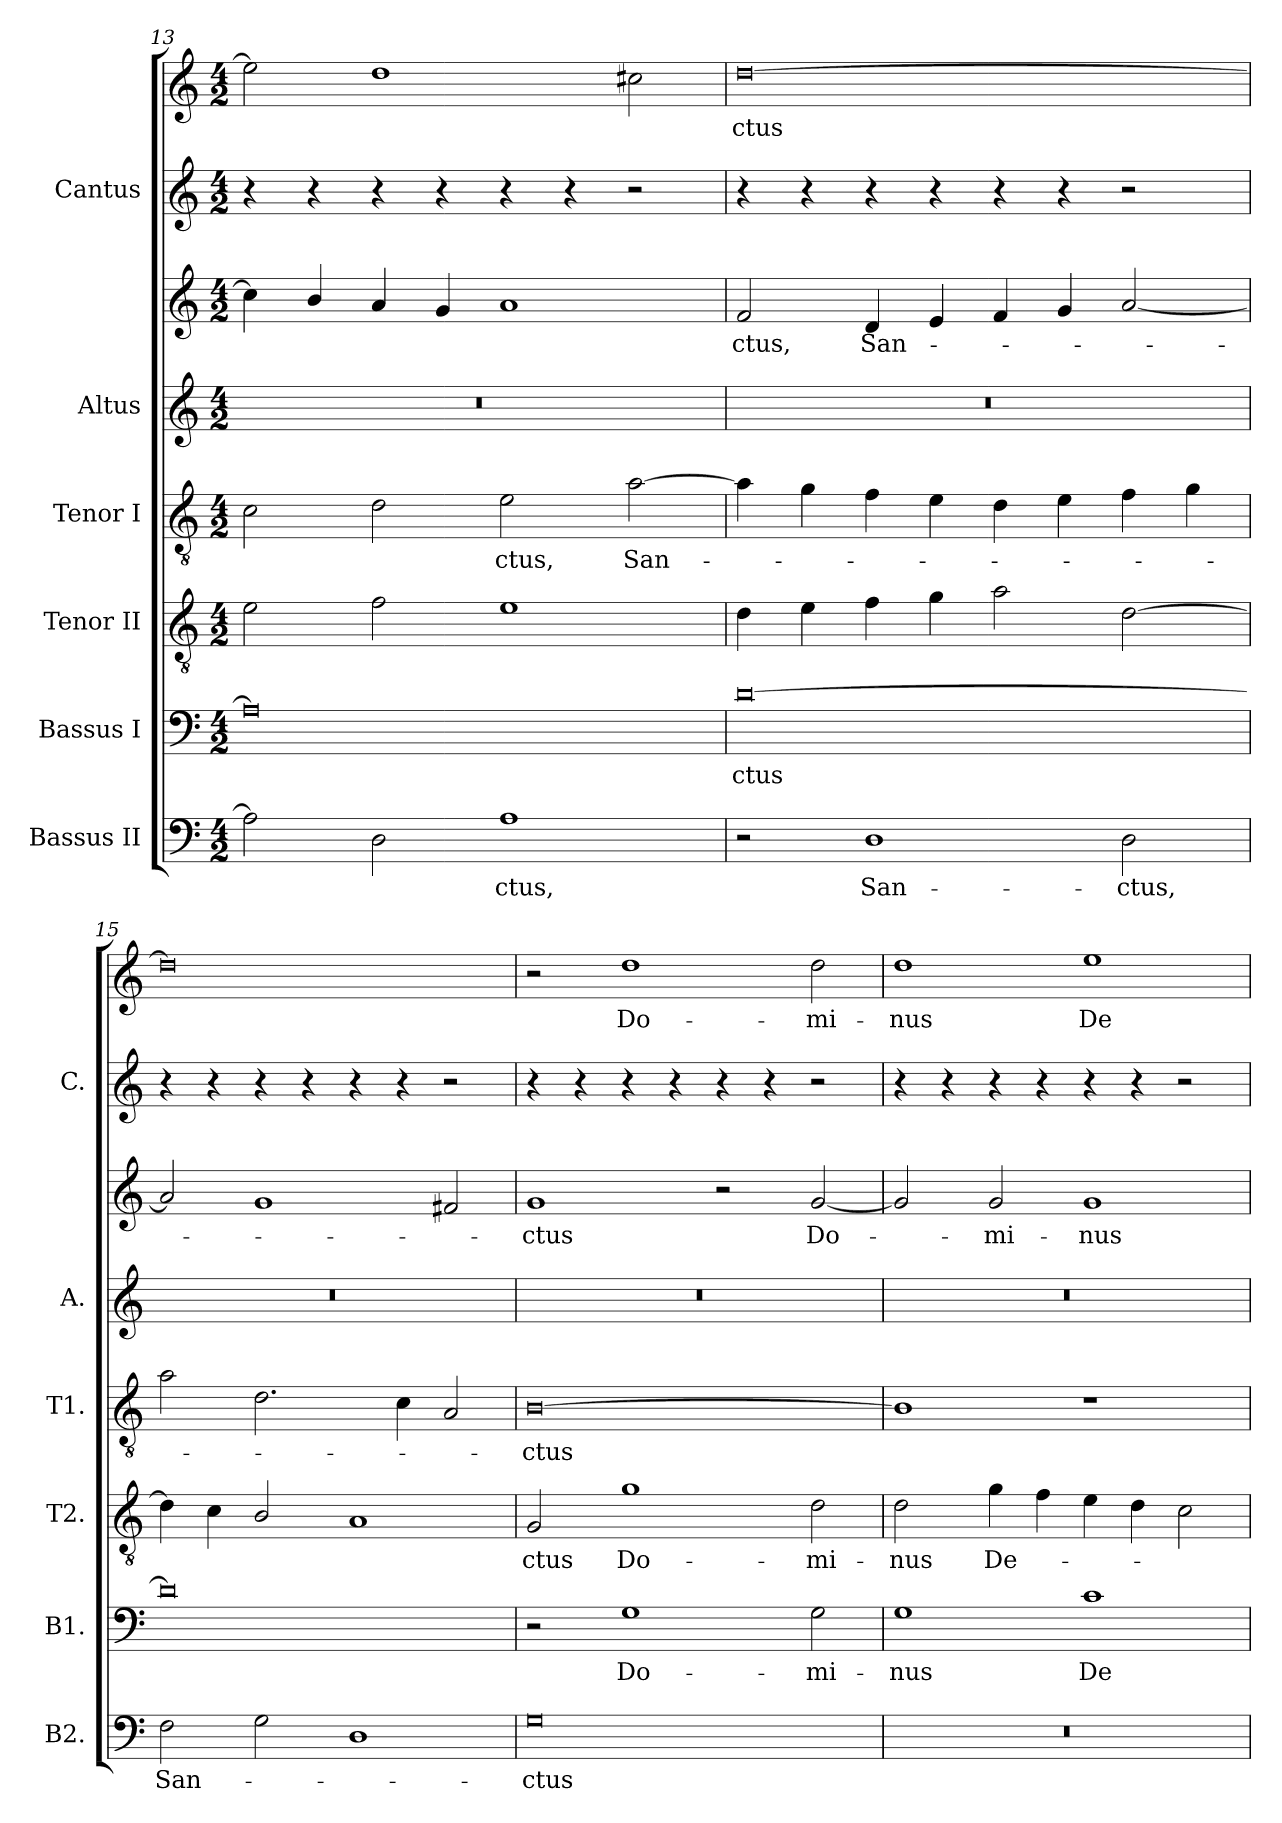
**kern	**text	**kern	**text	**kern	**text	**kern	**text	**kern	**kern	**text	**kern	**kern	**text
*part6	*part6	*part5	*part5	*part4	*part4	*part3	*part3	*part2	*part2	*part2	*part1	*part1	*part1
*staff8	*staff8	*staff7	*staff7	*staff6	*staff6	*staff5	*staff5	*staff4	*staff3	*staff3	*staff2	*staff1	*staff1
*I"Bassus II	*	*I"Bassus I	*	*I"Tenor II	*	*I"Tenor I	*	*I"Altus	*	*	*I"Cantus	*	*
*I'B2.	*	*I'B1.	*	*I'T2.	*	*I'T1.	*	*I'A.	*	*	*I'C.	*	*
*clefF4	*	*clefF4	*	*clefGv2	*	*clefGv2	*	*clefG2	*clefG2	*	*clefG2	*clefG2	*
*	*	*	*	*ITrd7c12	*	*ITrd7c12	*	*	*	*	*	*	*
*k[]	*	*k[]	*	*k[]	*	*k[]	*	*k[]	*k[]	*	*k[]	*k[]	*
*C:	*	*C:	*	*C:	*	*C:	*	*C:	*C:	*	*C:	*C:	*
*M4/2	*	*M4/2	*	*M4/2	*	*M4/2	*	*M4/2	*M4/2	*	*M4/2	*M4/2	*
=13	=13	=13	=13	=13	=13	=13	=13	=13	=13	=13	=13	=13	=13
!	!	!	!	!	!	!	!	!LO:N:vis=1	!	!	!	!	!
2Ai\]	.	0Ai]	.	2Ei\	.	2Ci\	.	0r	4cci\]	.	4r	2eei\]	.
.	.	.	.	.	.	.	.	.	4bi/	.	4r	.	.
2Di\	.	.	.	2Fi\	.	2Di\	.	.	4ai/	.	4r	1ddi	.
.	.	.	.	.	.	.	.	.	4gi/	.	4r	.	.
!	!LO:LY:b:color=#000000	!	!	!	!	!	!	!	!	!	!	!	!
!	!	!	!	!	!	!	!LO:LY:b:color=#000000	!	!	!	!	!	!
1Ai	-ctus,	.	.	1Ei	.	2Ei\	-ctus,	.	1ai	.	4r	.	.
.	.	.	.	.	.	.	.	.	.	.	4r	.	.
!	!	!	!	!	!	!	!LO:LY:b:color=#000000	!	!	!	!	!	!
.	.	.	.	.	.	[2Ai\	San-	.	.	.	2r	2cc#Xi\	.
=14	=14	=14	=14	=14	=14	=14	=14	=14	=14	=14	=14	=14	=14
!	!	!	!LO:LY:b:color=#000000	!	!	!	!	!LO:N:vis=1	!	!	!	!	!
!	!	!	!	!	!	!	!	!	!	!LO:LY:b:color=#000000	!	!	!
!	!	!	!	!	!	!	!	!	!	!	!	!	!LO:LY:b:color=#000000
2r	.	[0di	-ctus	4Di\	.	4Ai\]	.	0r	2fi/	-ctus,	4r	[0ddi	-ctus
.	.	.	.	4Ei\	.	4Gi\	.	.	.	.	4r	.	.
!	!LO:LY:b:color=#000000	!	!	!	!	!	!	!	!	!	!	!	!
!	!	!	!	!	!	!	!	!	!	!LO:LY:b:color=#000000	!	!	!
1Di	San-	.	.	4Fi\	.	4Fi\	.	.	4di/	San-	4r	.	.
.	.	.	.	4Gi\	.	4Ei\	.	.	4ei/	.	4r	.	.
.	.	.	.	2Ai\	.	4Di\	.	.	4fi/	.	4r	.	.
.	.	.	.	.	.	4Ei\	.	.	4gi/	.	4r	.	.
!	!LO:LY:b:color=#000000	!	!	!	!	!	!	!	!	!	!	!	!
2Di\	-ctus,	.	.	[2Di\	.	4Fi\	.	.	[2ai/	.	2r	.	.
.	.	.	.	.	.	4Gi\	.	.	.	.	.	.	.
=15	=15	=15	=15	=15	=15	=15	=15	=15	=15	=15	=15	=15	=15
!	!LO:LY:b:color=#000000	!	!	!	!	!	!	!LO:N:vis=1	!	!	!	!	!
2Fi\	San-	0di]	.	4Di\]	.	2Ai\	.	0r	2ai/]	.	4r	0ddi]	.
.	.	.	.	4Ci\	.	.	.	.	.	.	4r	.	.
2Gi\	.	.	.	2BBi/	.	2.Di\	.	.	1gi	.	4r	.	.
.	.	.	.	.	.	.	.	.	.	.	4r	.	.
1Di	.	.	.	1AAi	.	.	.	.	.	.	4r	.	.
.	.	.	.	.	.	4Ci\	.	.	.	.	4r	.	.
.	.	.	.	.	.	2AAi/	.	.	2f#Xi/	.	2r	.	.
=16	=16	=16	=16	=16	=16	=16	=16	=16	=16	=16	=16	=16	=16
!	!LO:LY:b:color=#000000	!	!	!	!	!	!	!	!	!	!	!	!
!	!	!	!	!	!LO:LY:b:color=#000000	!	!	!	!	!	!	!	!
!	!	!	!	!	!	!	!LO:LY:b:color=#000000	!LO:N:vis=1	!	!	!	!	!
!	!	!	!	!	!	!	!	!	!	!LO:LY:b:color=#000000	!	!	!
0Gi	-ctus	2r	.	2GGi/	-ctus	[0BBi	-ctus	0r	1gi	-ctus	4r	2r	.
.	.	.	.	.	.	.	.	.	.	.	4r	.	.
!	!	!	!LO:LY:b:color=#000000	!	!	!	!	!	!	!	!	!	!
!	!	!	!	!	!LO:LY:b:color=#000000	!	!	!	!	!	!	!	!
!	!	!	!	!	!	!	!	!	!	!	!	!	!LO:LY:b:color=#000000
.	.	1Gi	Do-	1Gi	Do-	.	.	.	.	.	4r	1ddi	Do-
.	.	.	.	.	.	.	.	.	.	.	4r	.	.
.	.	.	.	.	.	.	.	.	2r	.	4r	.	.
.	.	.	.	.	.	.	.	.	.	.	4r	.	.
!	!	!	!LO:LY:b:color=#000000	!	!	!	!	!	!	!	!	!	!
!	!	!	!	!	!LO:LY:b:color=#000000	!	!	!	!	!	!	!	!
!	!	!	!	!	!	!	!	!	!	!LO:LY:b:color=#000000	!	!	!
!	!	!	!	!	!	!	!	!	!	!	!	!	!LO:LY:b:color=#000000
.	.	2Gi\	-mi-	2Di\	-mi-	.	.	.	[2gi/	Do-	2r	2ddi\	-mi-
=17	=17	=17	=17	=17	=17	=17	=17	=17	=17	=17	=17	=17	=17
!LO:N:vis=1	!	!	!	!	!	!	!	!	!	!	!	!	!
!	!	!	!LO:LY:b:color=#000000	!	!	!	!	!	!	!	!	!	!
!	!	!	!	!	!LO:LY:b:color=#000000	!	!	!LO:N:vis=1	!	!	!	!	!
!	!	!	!	!	!	!	!	!	!	!	!	!	!LO:LY:b:color=#000000
0r	.	1Gi	-nus	2Di\	-nus	1BBi]	.	0r	2gi/]	.	4r	1ddi	-nus
.	.	.	.	.	.	.	.	.	.	.	4r	.	.
!	!	!	!	!	!LO:LY:b:color=#000000	!	!	!	!	!	!	!	!
!	!	!	!	!	!	!	!	!	!	!LO:LY:b:color=#000000	!	!	!
.	.	.	.	4Gi\	De-	.	.	.	2gi/	-mi-	4r	.	.
.	.	.	.	4Fi\	.	.	.	.	.	.	4r	.	.
!	!	!	!LO:LY:b:color=#000000	!	!	!	!	!	!	!	!	!	!
!	!	!	!	!	!	!	!	!	!	!LO:LY:b:color=#000000	!	!	!
!	!	!	!	!	!	!	!	!	!	!	!	!	!LO:LY:b:color=#000000
.	.	1ci	De-	4Ei\	.	1r	.	.	1gi	-nus	4r	1eei	De-
.	.	.	.	4Di\	.	.	.	.	.	.	4r	.	.
.	.	.	.	2Ci\	.	.	.	.	.	.	2r	.	.
=	=	=	=	=	=	=	=	=	=	=	=	=	=
*-	*-	*-	*-	*-	*-	*-	*-	*-	*-	*-	*-	*-	*-
